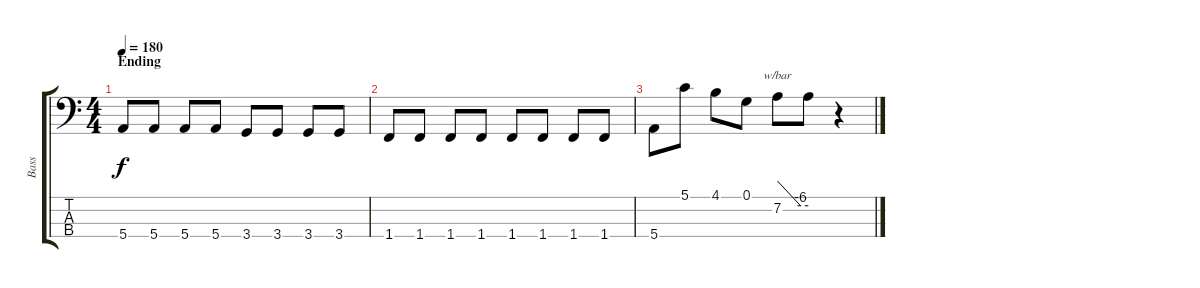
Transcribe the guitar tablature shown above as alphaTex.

\track ("Bass" "Bass") {instrument electricbassfinger}
\staff {score tabs}
\tuning (G2 D2 A1 E1) {hide}
\ts (4 4)
\section ("" "Ending")
\tempo 180
\clef f4
\ks c
5.4.8{dy f} 5.4.8 5.4.8 5.4.8 3.4.8 3.4.8 3.4.8 3.4.8 |
1.4.8 1.4.8 1.4.8 1.4.8 1.4.8 1.4.8 1.4.8 1.4.8 |
5.4.8 5.1.8 4.1.8 0.1.8 7.2.8{tbe (custom default 0 0 45 -24 60 -24)} 7.2{t}.8 r.4
